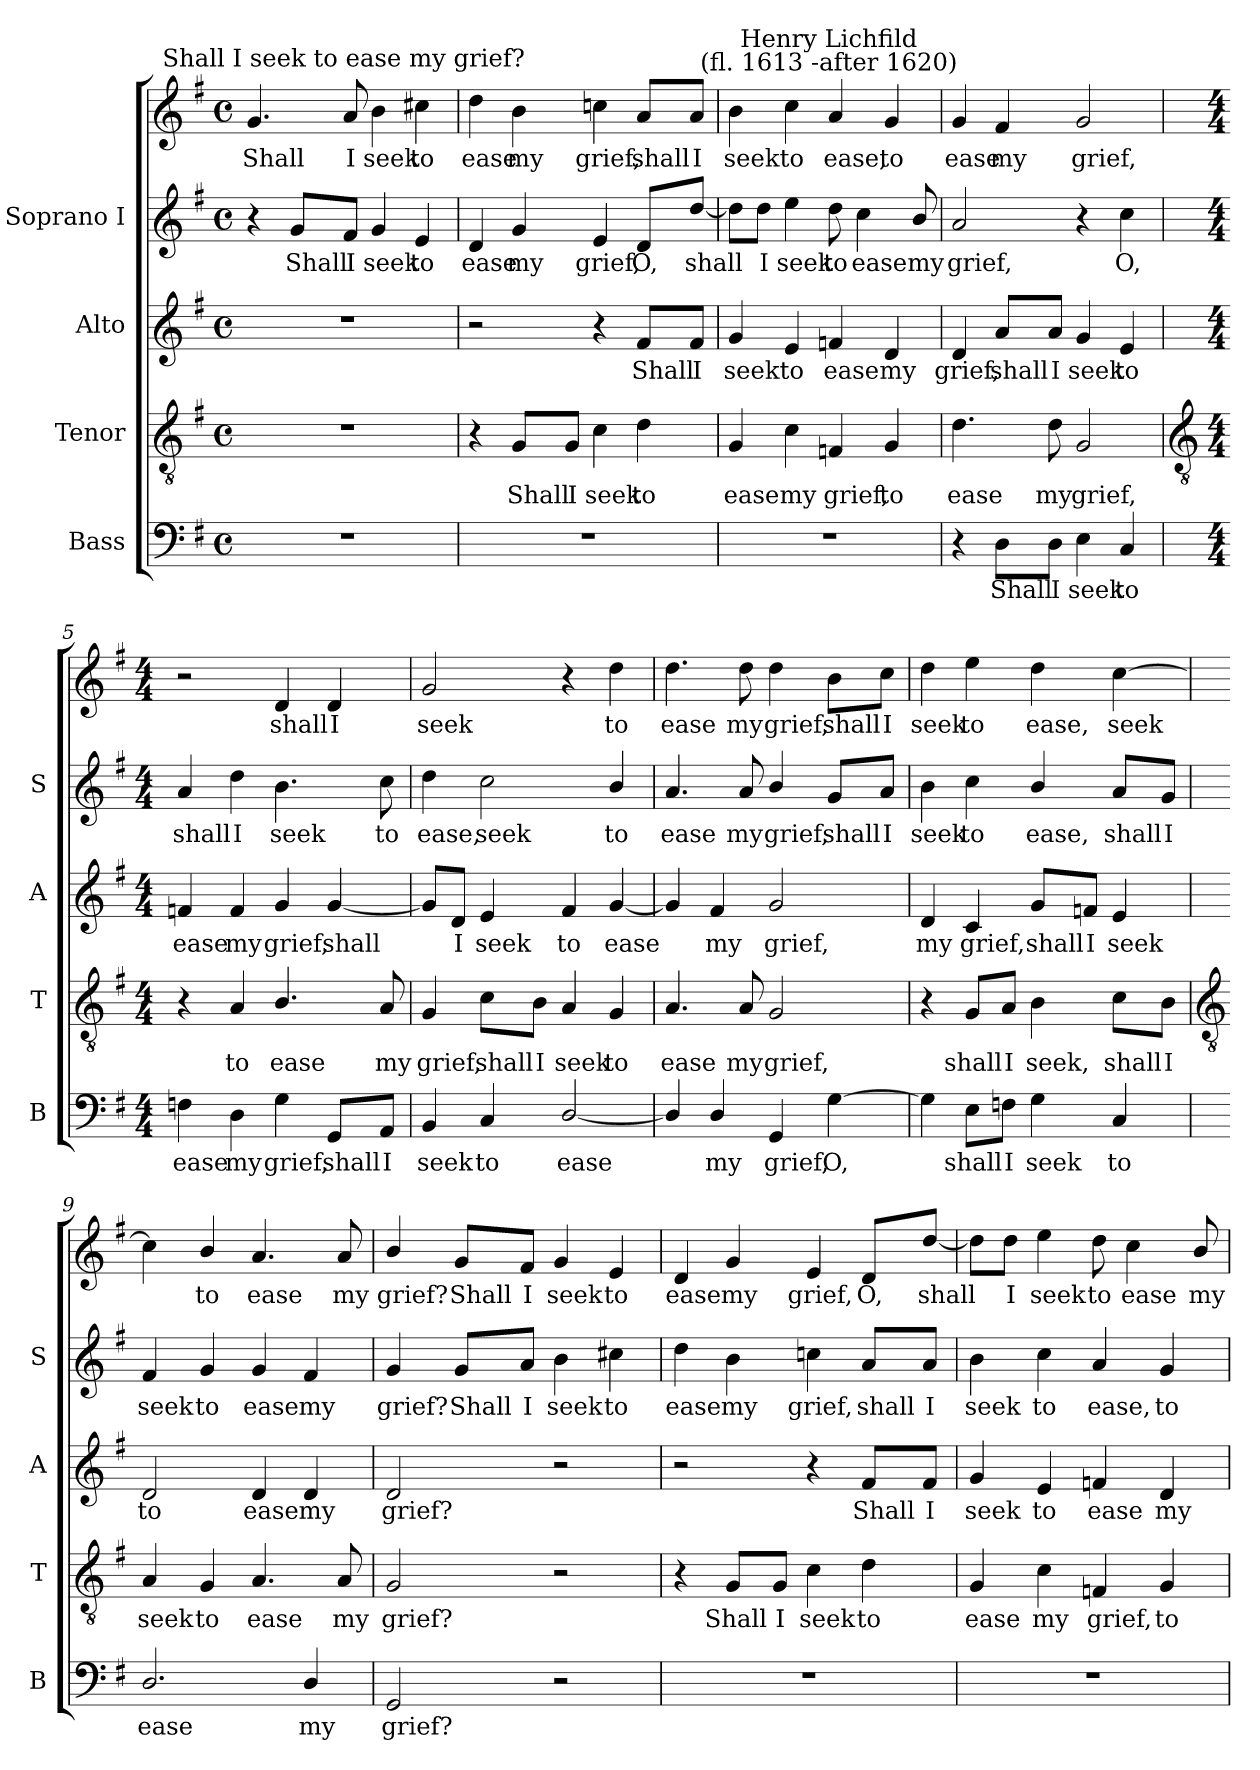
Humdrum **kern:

**kern	**text	**kern	**text	**kern	**text	**kern	**text	**kern	**text
*part4	*part4	*part3	*part3	*part2	*part2	*part1	*part1	*part1	*part1
*staff5	*staff5	*staff4	*staff4	*staff3	*staff3	*staff2	*staff2	*staff1	*staff1
*I"Bass	*	*I"Tenor	*	*I"Alto	*	*I"Soprano I	*	*	*
*I'B	*	*I'T	*	*I'A	*	*I'S	*	*	*
*clefF4	*	*clefGv2	*	*clefG2	*	*clefG2	*	*clefG2	*
*k[f#]	*	*k[f#]	*	*k[f#]	*	*k[f#]	*	*k[f#]	*
*G:	*	*G:	*	*G:	*	*G:	*	*G:	*
*M4/4	*	*M4/4	*	*M4/4	*	*M4/4	*	*M4/4	*
*met(c)	*	*met(c)	*	*met(c)	*	*met(c)	*	*met(c)	*
=1	=1	=1	=1	=1	=1	=1	=1	=1	=1
!	!	!	!	!	!	!	!	!	!LO:LY:b
1r	.	1r	.	1r	.	4r	.	4.g	Shall
!	!	!	!	!	!	!	!LO:LY:b	!	!
.	.	.	.	.	.	8g/L	Shall	.	.
!	!	!	!	!	!	!	!	!LO:TX:a:cj:t=Shall I seek to ease my grief?	!
!	!	!	!	!	!	!	!LO:LY:b	!	!LO:LY:b
.	.	.	.	.	.	8f#/J	I	8a	I
!	!	!	!	!	!	!	!LO:LY:b	!	!LO:LY:b
.	.	.	.	.	.	4g	seek	4b	seek
!	!	!	!	!	!	!	!LO:LY:b	!	!LO:LY:b
.	.	.	.	.	.	4e	to	4cc#X	to
=2	=2	=2	=2	=2	=2	=2	=2	=2	=2
!	!	!	!	!	!	!	!LO:LY:b	!	!LO:LY:b
1r	.	4r	.	2r	.	4d	ease	4dd	ease
!	!	!	!LO:LY:b	!	!	!	!LO:LY:b	!	!LO:LY:b
.	.	8G/L	Shall	.	.	4g	my	4b	my
!	!	!	!LO:LY:b	!	!	!	!	!	!
.	.	8G/J	I	.	.	.	.	.	.
!	!	!	!LO:LY:b	!	!	!	!LO:LY:b	!	!LO:LY:b
.	.	4c	seek	4r	.	4e	grief,	4ccn	grief,
!	!	!	!LO:LY:b	!	!LO:LY:b	!	!LO:LY:b	!	!LO:LY:b
.	.	4d	to	8f#/L	Shall	8d/L	O,	8a/L	shall
!	!	!	!	!	!LO:LY:b	!	!LO:LY:b	!	!LO:LY:b
.	.	.	.	8f#/J	I	[8dd/J	shall	8a/J	I
=3	=3	=3	=3	=3	=3	=3	=3	=3	=3
!	!	!	!LO:LY:b	!	!LO:LY:b	!	!	!	!LO:LY:b
1r	.	4G	ease	4g	seek	8dd\L]	.	4b	seek
!	!	!	!	!	!	!	!LO:LY:b	!	!
.	.	.	.	.	.	8dd\J	I	.	.
!	!	!	!LO:LY:b	!	!LO:LY:b	!	!LO:LY:b	!	!LO:LY:b
.	.	4c	my	4e	to	4ee	seek	4cc	to
!	!	!	!	!	!	!	!	!LO:TX:a:cj:t=Henry Lichfild\n(fl. 1613 -after 1620)	!
!	!	!	!LO:LY:b	!	!LO:LY:b	!	!LO:LY:b	!	!LO:LY:b
.	.	4Fn	grief,	4fn	ease	8dd	to	4a	ease,
!	!	!	!	!	!	!	!LO:LY:b	!	!
.	.	.	.	.	.	4cc	ease	.	.
!	!	!	!LO:LY:b	!	!LO:LY:b	!	!	!	!LO:LY:b
.	.	4G	to	4d	my	.	.	4g	to
!	!	!	!	!	!	!	!LO:LY:b	!	!
.	.	.	.	.	.	8b/	my	.	.
=4	=4	=4	=4	=4	=4	=4	=4	=4	=4
!	!	!	!LO:LY:b	!	!LO:LY:b	!	!LO:LY:b	!	!LO:LY:b
4r	.	4.d	ease	4d	grief,	2a	grief,	4g	ease
!	!LO:LY:b	!	!	!	!LO:LY:b	!	!	!	!LO:LY:b
8D\L	Shall	.	.	8a/L	shall	.	.	4f#	my
!	!LO:LY:b	!	!LO:LY:b	!	!LO:LY:b	!	!	!	!
8D\J	I	8d	my	8a/J	I	.	.	.	.
!	!LO:LY:b	!	!LO:LY:b	!	!LO:LY:b	!	!	!	!LO:LY:b
4E	seek	2G	grief,	4g	seek	4r	.	2g	grief,
!	!LO:LY:b	!	!	!	!LO:LY:b	!	!LO:LY:b	!	!
4C	to	.	.	4e	to	4cc	O,	.	.
!!LO:LB:g=z
=5	=5	=5	=5	=5	=5	=5	=5	=5	=5
*	*	*clefGv2	*	*	*	*	*	*	*
*M4/4	*	*M4/4	*	*M4/4	*	*M4/4	*	*M4/4	*
!	!LO:LY:b	!	!	!	!LO:LY:b	!	!LO:LY:b	!	!
4Fn	ease	4r	.	4fn	ease	4a	shall	2r	.
!	!LO:LY:b	!	!LO:LY:b	!	!LO:LY:b	!	!LO:LY:b	!	!
4D	my	4A	to	4f	my	4dd	I	.	.
!	!LO:LY:b	!	!LO:LY:b	!	!LO:LY:b	!	!LO:LY:b	!	!LO:LY:b
4G	grief,	4.B/	ease	4g	grief,	4.b	seek	4d	shall
!	!LO:LY:b	!	!	!	!LO:LY:b	!	!	!	!LO:LY:b
8GG/L	shall	.	.	[4g	shall	.	.	4d	I
!	!LO:LY:b	!	!LO:LY:b	!	!	!	!LO:LY:b	!	!
8AA/J	I	8A	my	.	.	8cc	to	.	.
=6	=6	=6	=6	=6	=6	=6	=6	=6	=6
!	!LO:LY:b	!	!LO:LY:b	!	!	!	!LO:LY:b	!	!LO:LY:b
4BB	seek	4G	grief,	8g/L]	.	4dd	ease,	2g	seek
!	!	!	!	!	!LO:LY:b	!	!	!	!
.	.	.	.	8d/J	I	.	.	.	.
!	!LO:LY:b	!	!LO:LY:b	!	!LO:LY:b	!	!LO:LY:b	!	!
4C	to	8c\L	shall	4e	seek	2cc	seek	.	.
!	!	!	!LO:LY:b	!	!	!	!	!	!
.	.	8B\J	I	.	.	.	.	.	.
!	!LO:LY:b	!	!LO:LY:b	!	!LO:LY:b	!	!	!	!
[2D/	ease	4A	seek	4f#	to	.	.	4r	.
!	!	!	!LO:LY:b	!	!LO:LY:b	!	!LO:LY:b	!	!LO:LY:b
.	.	4G	to	[4g	ease	4b/	to	4dd	to
=7	=7	=7	=7	=7	=7	=7	=7	=7	=7
!	!	!	!LO:LY:b	!	!	!	!LO:LY:b	!	!LO:LY:b
4D/]	.	4.A	ease	4g]	.	4.a	ease	4.dd	ease
!	!LO:LY:b	!	!	!	!LO:LY:b	!	!	!	!
4D/	my	.	.	4f#	my	.	.	.	.
!	!	!	!LO:LY:b	!	!	!	!LO:LY:b	!	!LO:LY:b
.	.	8A	my	.	.	8a	my	8dd	my
!	!LO:LY:b	!	!LO:LY:b	!	!LO:LY:b	!	!LO:LY:b	!	!LO:LY:b
4GG	grief,	2G	grief,	2g	grief,	4b/	grief,	4dd	grief,
!	!LO:LY:b	!	!	!	!	!	!LO:LY:b	!	!LO:LY:b
[4G	O,	.	.	.	.	8g/L	shall	8b\L	shall
!	!	!	!	!	!	!	!LO:LY:b	!	!LO:LY:b
.	.	.	.	.	.	8a/J	I	8cc\J	I
=8	=8	=8	=8	=8	=8	=8	=8	=8	=8
!	!	!	!	!	!LO:LY:b	!	!LO:LY:b	!	!LO:LY:b
4G]	.	4r	.	4d	my	4b	seek	4dd	seek
!	!LO:LY:b	!	!LO:LY:b	!	!LO:LY:b	!	!LO:LY:b	!	!LO:LY:b
8E\L	shall	8G/L	shall	4c	grief,	4cc	to	4ee	to
!	!LO:LY:b	!	!LO:LY:b	!	!	!	!	!	!
8Fn\J	I	8A/J	I	.	.	.	.	.	.
!	!LO:LY:b	!	!LO:LY:b	!	!LO:LY:b	!	!LO:LY:b	!	!LO:LY:b
4G	seek	4B	seek,	8g/L	shall	4b/	ease,	4dd	ease,
!	!	!	!	!	!LO:LY:b	!	!	!	!
.	.	.	.	8fn/J	I	.	.	.	.
!	!LO:LY:b	!	!LO:LY:b	!	!LO:LY:b	!	!LO:LY:b	!	!LO:LY:b
4C	to	8c\L	shall	4e	seek	8a/L	shall	[4cc	seek
!	!	!	!LO:LY:b	!	!	!	!LO:LY:b	!	!
.	.	8B\J	I	.	.	8g/J	I	.	.
!!LO:LB:g=z
=9	=9	=9	=9	=9	=9	=9	=9	=9	=9
*	*	*clefGv2	*	*	*	*	*	*	*
!	!LO:LY:b	!	!LO:LY:b	!	!LO:LY:b	!	!LO:LY:b	!	!
2.D/	ease	4A	seek	2d	to	4f#	seek	4cc]	.
!	!	!	!LO:LY:b	!	!	!	!LO:LY:b	!	!LO:LY:b
.	.	4G	to	.	.	4g	to	4b/	to
!	!	!	!LO:LY:b	!	!LO:LY:b	!	!LO:LY:b	!	!LO:LY:b
.	.	4.A	ease	4d	ease	4g	ease	4.a	ease
!	!LO:LY:b	!	!	!	!LO:LY:b	!	!LO:LY:b	!	!
4D/	my	.	.	4d	my	4f#	my	.	.
!	!	!	!LO:LY:b	!	!	!	!	!	!LO:LY:b
.	.	8A	my	.	.	.	.	8a	my
=10	=10	=10	=10	=10	=10	=10	=10	=10	=10
!	!LO:LY:b	!	!LO:LY:b	!	!LO:LY:b	!	!LO:LY:b	!	!LO:LY:b
2GG	grief?	2G	grief?	2d	grief?	4g	grief?	4b/	grief?
!	!	!	!	!	!	!	!LO:LY:b	!	!LO:LY:b
.	.	.	.	.	.	8g/L	Shall	8g/L	Shall
!	!	!	!	!	!	!	!LO:LY:b	!	!LO:LY:b
.	.	.	.	.	.	8a/J	I	8f#/J	I
!	!	!	!	!	!	!	!LO:LY:b	!	!LO:LY:b
2r	.	2r	.	2r	.	4b	seek	4g	seek
!	!	!	!	!	!	!	!LO:LY:b	!	!LO:LY:b
.	.	.	.	.	.	4cc#X	to	4e	to
=11	=11	=11	=11	=11	=11	=11	=11	=11	=11
!	!	!	!	!	!	!	!LO:LY:b	!	!LO:LY:b
1r	.	4r	.	2r	.	4dd	ease	4d	ease
!	!	!	!LO:LY:b	!	!	!	!LO:LY:b	!	!LO:LY:b
.	.	8G/L	Shall	.	.	4b	my	4g	my
!	!	!	!LO:LY:b	!	!	!	!	!	!
.	.	8G/J	I	.	.	.	.	.	.
!	!	!	!LO:LY:b	!	!	!	!LO:LY:b	!	!LO:LY:b
.	.	4c	seek	4r	.	4ccn	grief,	4e	grief,
!	!	!	!LO:LY:b	!	!LO:LY:b	!	!LO:LY:b	!	!LO:LY:b
.	.	4d	to	8f#/L	Shall	8a/L	shall	8d/L	O,
!	!	!	!	!	!LO:LY:b	!	!LO:LY:b	!	!LO:LY:b
.	.	.	.	8f#/J	I	8a/J	I	[8dd/J	shall
=12	=12	=12	=12	=12	=12	=12	=12	=12	=12
!	!	!	!LO:LY:b	!	!LO:LY:b	!	!LO:LY:b	!	!
1r	.	4G	ease	4g	seek	4b	seek	8dd\L]	.
!	!	!	!	!	!	!	!	!	!LO:LY:b
.	.	.	.	.	.	.	.	8dd\J	I
!	!	!	!LO:LY:b	!	!LO:LY:b	!	!LO:LY:b	!	!LO:LY:b
.	.	4c	my	4e	to	4cc	to	4ee	seek
!	!	!	!LO:LY:b	!	!LO:LY:b	!	!LO:LY:b	!	!LO:LY:b
.	.	4Fn	grief,	4fn	ease	4a	ease,	8dd	to
!	!	!	!	!	!	!	!	!	!LO:LY:b
.	.	.	.	.	.	.	.	4cc	ease
!	!	!	!LO:LY:b	!	!LO:LY:b	!	!LO:LY:b	!	!
.	.	4G	to	4d	my	4g	to	.	.
!	!	!	!	!	!	!	!	!	!LO:LY:b
.	.	.	.	.	.	.	.	8b/	my
=	=	=	=	=	=	=	=	=	=
*-	*-	*-	*-	*-	*-	*-	*-	*-	*-
